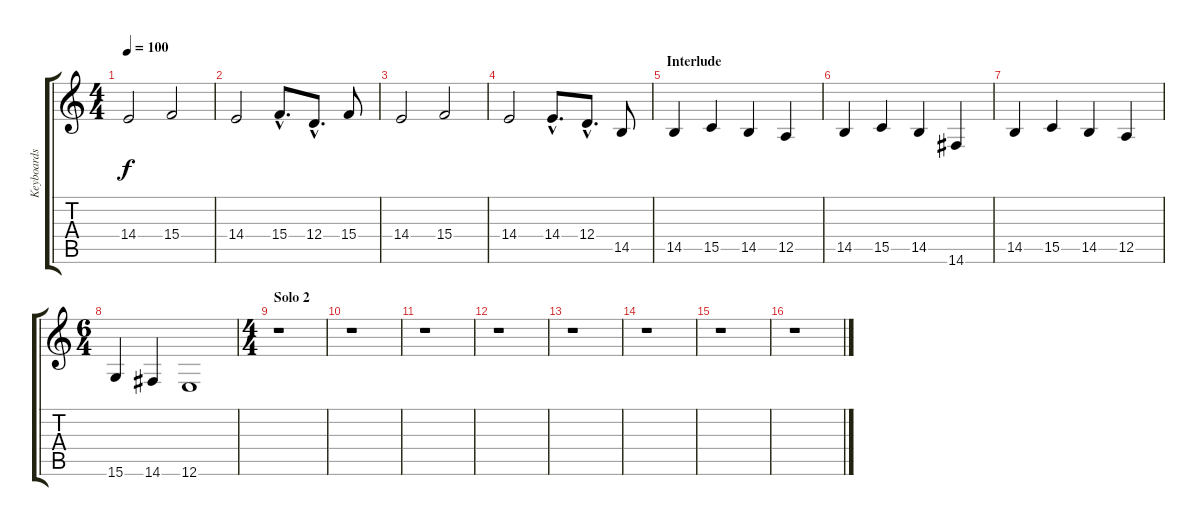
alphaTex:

\track ("Keyboards" "Keyboards") {instrument synthstrings1}
\staff {score tabs}
\tuning (E4 B3 G3 D3 A2 E2) {hide}
\ts (4 4)
\tempo 100
\clef g2
\ks c
14.4.2{dy f} 15.4.2 |
14.4.2 15.4{hac}.8{d} 12.4{hac}.8{d} 15.4.8 |
14.4.2 15.4.2 |
14.4.2 14.4{hac}.8{d} 12.4{hac}.8{d} 14.5.8 |
\section ("" "Interlude")
14.5.4 15.5.4 14.5.4 12.5.4 |
14.5.4 15.5.4 14.5.4 14.6.4 |
14.5.4 15.5.4 14.5.4 12.5.4 |
\ts (6 4)
15.6.4 14.6.4 12.6.1 |
\ts (4 4)
\section ("" "Solo 2")
r.1 |
r.1 |
r.1 |
r.1 |
r.1 |
r.1 |
r.1 |
r.1
